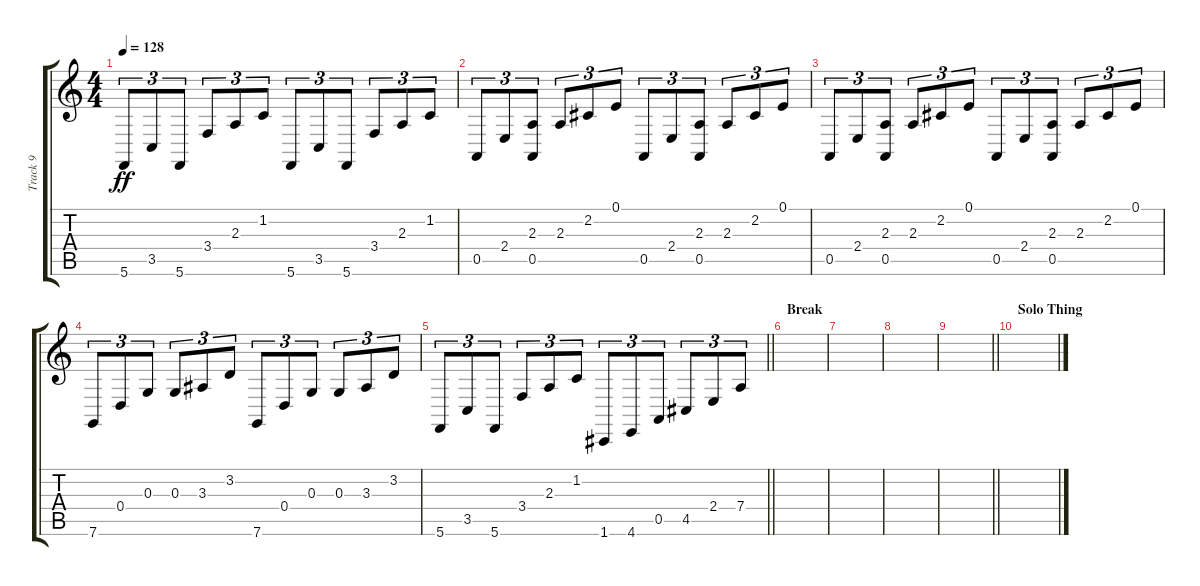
\track ("Track 9" "Track 9") {instrument lead1square}
\staff {score tabs}
\tuning (E4 B3 G3 D3 A2 C2) {hide}
\ts (4 4)
\tempo 128
\clef g2
\ks c
5.6.8{tu (3 2) dy ff} 3.5.8{tu (3 2)} 5.6.8{tu (3 2)} 3.4.8{tu (3 2)} 2.3.8{tu (3 2)} 1.2.8{tu (3 2)} 5.6.8{tu (3 2)} 3.5.8{tu (3 2)} 5.6.8{tu (3 2)} 3.4.8{tu (3 2)} 2.3.8{tu (3 2)} 1.2.8{tu (3 2)} |
0.5.8{tu (3 2)} 2.4.8{tu (3 2)} (2.3 0.5).8{tu (3 2)} 2.3.8{tu (3 2)} 2.2.8{tu (3 2)} 0.1.8{tu (3 2)} 0.5.8{tu (3 2)} 2.4.8{tu (3 2)} (2.3 0.5).8{tu (3 2)} 2.3.8{tu (3 2)} 2.2.8{tu (3 2)} 0.1.8{tu (3 2)} |
0.5.8{tu (3 2)} 2.4.8{tu (3 2)} (2.3 0.5).8{tu (3 2)} 2.3.8{tu (3 2)} 2.2.8{tu (3 2)} 0.1.8{tu (3 2)} 0.5.8{tu (3 2)} 2.4.8{tu (3 2)} (2.3 0.5).8{tu (3 2)} 2.3.8{tu (3 2)} 2.2.8{tu (3 2)} 0.1.8{tu (3 2)} |
7.6.8{tu (3 2)} 0.4.8{tu (3 2)} 0.3.8{tu (3 2)} 0.3.8{tu (3 2)} 3.3.8{tu (3 2)} 3.2.8{tu (3 2)} 7.6.8{tu (3 2)} 0.4.8{tu (3 2)} 0.3.8{tu (3 2)} 0.3.8{tu (3 2)} 3.3.8{tu (3 2)} 3.2.8{tu (3 2)} |
\barLineRight lightlight
5.6.8{tu (3 2)} 3.5.8{tu (3 2)} 5.6.8{tu (3 2)} 3.4.8{tu (3 2)} 2.3.8{tu (3 2)} 1.2.8{tu (3 2)} 1.6.8{tu (3 2)} 4.6.8{tu (3 2)} 0.5.8{tu (3 2)} 4.5.8{tu (3 2)} 2.4.8{tu (3 2)} 7.4.8{tu (3 2)} |
\section ("" "Break")
|
|
|
\barLineRight lightlight
|
\section ("" "Solo Thing")
